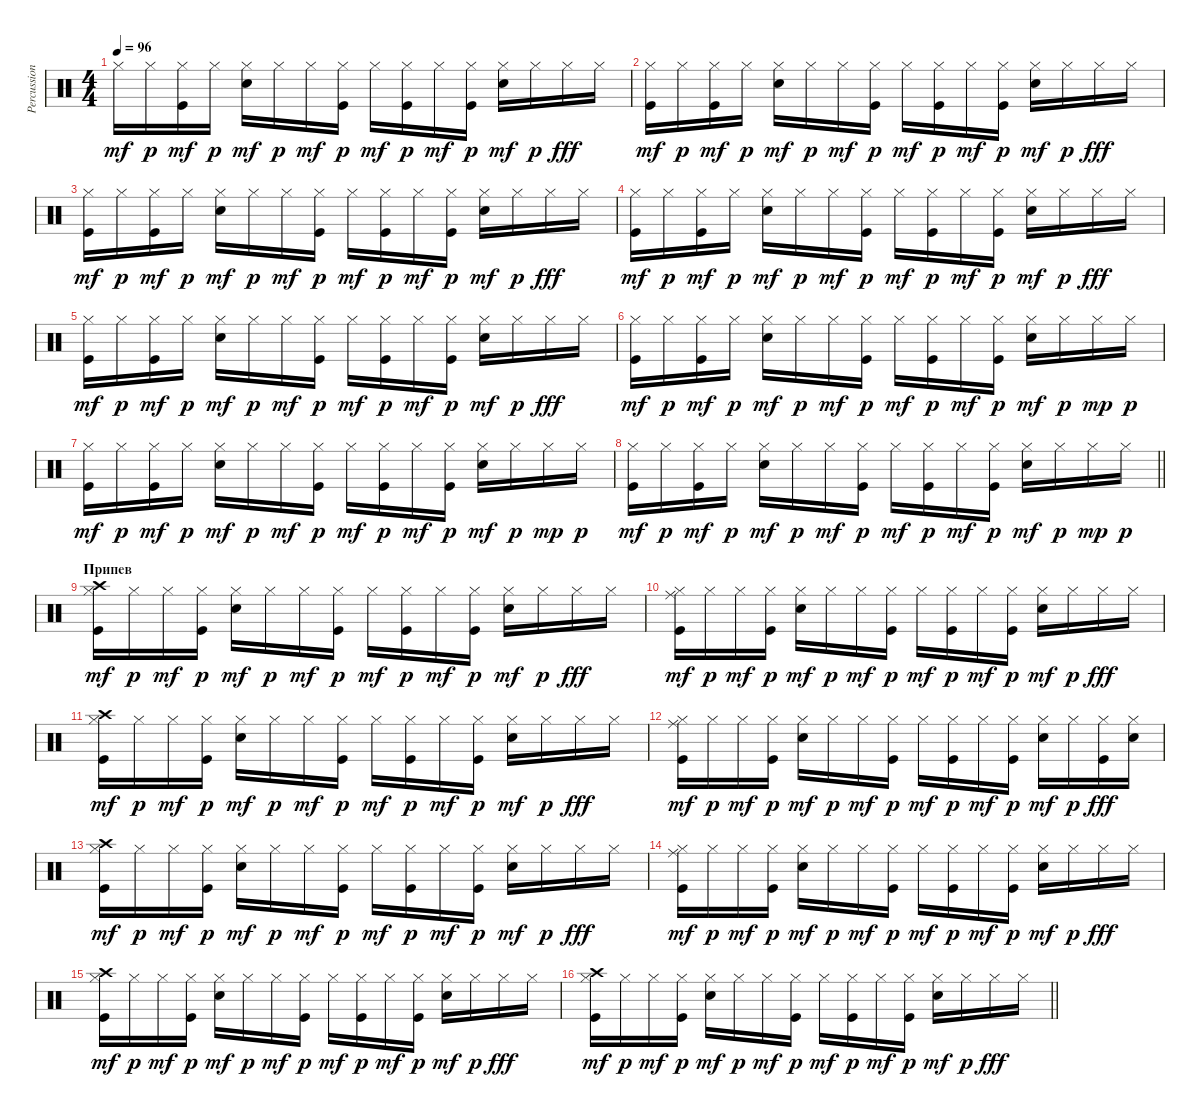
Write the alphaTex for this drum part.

\track ("Percussion" "Percussion") {instrument percussion}
\staff {score}
\articulation defaults
\ts (4 4)
\tempo 96
\clef neutral
\ks c "Hi-Hat (closed)".16{dy mf} "Hi-Hat (closed)".16{dy p}
("Hi-Hat (closed)" "Kick (hit)").16{dy mf} "Hi-Hat (closed)".16{dy p} ("Hi-Hat (closed)" "Snare (hit) 2").16{dy mf} "Hi-Hat (closed)".16{dy p} "Hi-Hat (closed)".16{dy mf} ("Hi-Hat (closed)" "Kick (hit)").16{dy p} "Hi-Hat (closed)".16{dy mf} ("Hi-Hat (closed)" "Kick (hit)").16{dy p} "Hi-Hat (closed)".16{dy mf} ("Hi-Hat (closed)" "Kick (hit)").16{dy p} ("Hi-Hat (closed)" "Snare (hit) 2").16{dy mf} "Hi-Hat (closed)".16{dy p} "Hi-Hat (closed)".16{dy fff} "Hi-Hat (closed)".16 |
("Hi-Hat (closed)" "Kick (hit)").16{dy mf} "Hi-Hat (closed)".16{dy p} ("Hi-Hat (closed)" "Kick (hit)").16{dy mf} "Hi-Hat (closed)".16{dy p} ("Hi-Hat (closed)" "Snare (hit) 2").16{dy mf} "Hi-Hat (closed)".16{dy p} "Hi-Hat (closed)".16{dy mf} ("Hi-Hat (closed)" "Kick (hit)").16{dy p} "Hi-Hat (closed)".16{dy mf} ("Hi-Hat (closed)" "Kick (hit)").16{dy p} "Hi-Hat (closed)".16{dy mf} ("Hi-Hat (closed)" "Kick (hit)").16{dy p} ("Hi-Hat (closed)" "Snare (hit) 2").16{dy mf} "Hi-Hat (closed)".16{dy p} "Hi-Hat (closed)".16{dy fff} "Hi-Hat (closed)".16 |
("Hi-Hat (closed)" "Kick (hit)").16{dy mf} "Hi-Hat (closed)".16{dy p} ("Hi-Hat (closed)" "Kick (hit)").16{dy mf} "Hi-Hat (closed)".16{dy p} ("Hi-Hat (closed)" "Snare (hit) 2").16{dy mf} "Hi-Hat (closed)".16{dy p} "Hi-Hat (closed)".16{dy mf} ("Hi-Hat (closed)" "Kick (hit)").16{dy p} "Hi-Hat (closed)".16{dy mf} ("Hi-Hat (closed)" "Kick (hit)").16{dy p} "Hi-Hat (closed)".16{dy mf} ("Hi-Hat (closed)" "Kick (hit)").16{dy p} ("Hi-Hat (closed)" "Snare (hit) 2").16{dy mf} "Hi-Hat (closed)".16{dy p} "Hi-Hat (closed)".16{dy fff} "Hi-Hat (closed)".16 |
("Hi-Hat (closed)" "Kick (hit)").16{dy mf} "Hi-Hat (closed)".16{dy p} ("Hi-Hat (closed)" "Kick (hit)").16{dy mf} "Hi-Hat (closed)".16{dy p} ("Hi-Hat (closed)" "Snare (hit) 2").16{dy mf} "Hi-Hat (closed)".16{dy p} "Hi-Hat (closed)".16{dy mf} ("Hi-Hat (closed)" "Kick (hit)").16{dy p} "Hi-Hat (closed)".16{dy mf} ("Hi-Hat (closed)" "Kick (hit)").16{dy p} "Hi-Hat (closed)".16{dy mf} ("Hi-Hat (closed)" "Kick (hit)").16{dy p} ("Hi-Hat (closed)" "Snare (hit) 2").16{dy mf} "Hi-Hat (closed)".16{dy p} "Hi-Hat (closed)".16{dy fff} "Hi-Hat (closed)".16 |
("Hi-Hat (closed)" "Kick (hit)").16{dy mf} "Hi-Hat (closed)".16{dy p} ("Hi-Hat (closed)" "Kick (hit)").16{dy mf} "Hi-Hat (closed)".16{dy p} ("Hi-Hat (closed)" "Snare (hit) 2").16{dy mf} "Hi-Hat (closed)".16{dy p} "Hi-Hat (closed)".16{dy mf} ("Hi-Hat (closed)" "Kick (hit)").16{dy p} "Hi-Hat (closed)".16{dy mf} ("Hi-Hat (closed)" "Kick (hit)").16{dy p} "Hi-Hat (closed)".16{dy mf} ("Hi-Hat (closed)" "Kick (hit)").16{dy p} ("Hi-Hat (closed)" "Snare (hit) 2").16{dy mf} "Hi-Hat (closed)".16{dy p} "Hi-Hat (closed)".16{dy fff} "Hi-Hat (closed)".16 |
("Hi-Hat (closed)" "Kick (hit)").16{dy mf} "Hi-Hat (closed)".16{dy p} ("Hi-Hat (closed)" "Kick (hit)").16{dy mf} "Hi-Hat (closed)".16{dy p} ("Hi-Hat (closed)" "Snare (hit) 2").16{dy mf} "Hi-Hat (closed)".16{dy p} "Hi-Hat (closed)".16{dy mf} ("Hi-Hat (closed)" "Kick (hit)").16{dy p} "Hi-Hat (closed)".16{dy mf} ("Hi-Hat (closed)" "Kick (hit)").16{dy p} "Hi-Hat (closed)".16{dy mf} ("Hi-Hat (closed)" "Kick (hit)").16{dy p} ("Hi-Hat (closed)" "Snare (hit) 2").16{dy mf} "Hi-Hat (closed)".16{dy p} "Hi-Hat (closed)".16{dy mp} "Hi-Hat (closed)".16{dy p} |
("Hi-Hat (closed)" "Kick (hit)").16{dy mf} "Hi-Hat (closed)".16{dy p} ("Hi-Hat (closed)" "Kick (hit)").16{dy mf} "Hi-Hat (closed)".16{dy p} ("Hi-Hat (closed)" "Snare (hit) 2").16{dy mf} "Hi-Hat (closed)".16{dy p} "Hi-Hat (closed)".16{dy mf} ("Hi-Hat (closed)" "Kick (hit)").16{dy p} "Hi-Hat (closed)".16{dy mf} ("Hi-Hat (closed)" "Kick (hit)").16{dy p} "Hi-Hat (closed)".16{dy mf} ("Hi-Hat (closed)" "Kick (hit)").16{dy p} ("Hi-Hat (closed)" "Snare (hit) 2").16{dy mf} "Hi-Hat (closed)".16{dy p} "Hi-Hat (closed)".16{dy mp} "Hi-Hat (closed)".16{dy p} |
\barLineRight lightlight
("Hi-Hat (closed)" "Kick (hit)").16{dy mf} "Hi-Hat (closed)".16{dy p} ("Hi-Hat (closed)" "Kick (hit)").16{dy mf} "Hi-Hat (closed)".16{dy p} ("Hi-Hat (closed)" "Snare (hit) 2").16{dy mf} "Hi-Hat (closed)".16{dy p} "Hi-Hat (closed)".16{dy mf} ("Hi-Hat (closed)" "Kick (hit)").16{dy p} "Hi-Hat (closed)".16{dy mf} ("Hi-Hat (closed)" "Kick (hit)").16{dy p} "Hi-Hat (closed)".16{dy mf} ("Hi-Hat (closed)" "Kick (hit)").16{dy p} ("Hi-Hat (closed)" "Snare (hit) 2").16{dy mf} "Hi-Hat (closed)".16{dy p} "Hi-Hat (closed)".16{dy mp} "Hi-Hat (closed)".16{dy p} |
\section ("" "Припев")
("Hi-Hat (closed)" "Crash high (hit)" "Kick (hit)").16{dy mf} "Hi-Hat (closed)".16{dy p} "Hi-Hat (closed)".16{dy mf} ("Hi-Hat (closed)" "Kick (hit)").16{dy p} ("Hi-Hat (closed)" "Snare (hit) 2").16{dy mf} "Hi-Hat (closed)".16{dy p} "Hi-Hat (closed)".16{dy mf} ("Hi-Hat (closed)" "Kick (hit)").16{dy p} "Hi-Hat (closed)".16{dy mf} ("Hi-Hat (closed)" "Kick (hit)").16{dy p} "Hi-Hat (closed)".16{dy mf} ("Hi-Hat (closed)" "Kick (hit)").16{dy p} ("Hi-Hat (closed)" "Snare (hit) 2").16{dy mf} "Hi-Hat (closed)".16{dy p} "Hi-Hat (closed)".16{dy fff} "Hi-Hat (closed)".16 |
("Hi-Hat (closed)" "Ride (middle)" "Kick (hit)").16{dy mf} "Hi-Hat (closed)".16{dy p} "Hi-Hat (closed)".16{dy mf} ("Hi-Hat (closed)" "Kick (hit)").16{dy p} ("Hi-Hat (closed)" "Snare (hit) 2").16{dy mf} "Hi-Hat (closed)".16{dy p} "Hi-Hat (closed)".16{dy mf} ("Hi-Hat (closed)" "Kick (hit)").16{dy p} "Hi-Hat (closed)".16{dy mf} ("Hi-Hat (closed)" "Kick (hit)").16{dy p} "Hi-Hat (closed)".16{dy mf} ("Hi-Hat (closed)" "Kick (hit)").16{dy p} ("Hi-Hat (closed)" "Snare (hit) 2").16{dy mf} "Hi-Hat (closed)".16{dy p} "Hi-Hat (closed)".16{dy fff} "Hi-Hat (closed)".16 |
("Hi-Hat (closed)" "Crash high (hit)" "Kick (hit)").16{dy mf} "Hi-Hat (closed)".16{dy p} "Hi-Hat (closed)".16{dy mf} ("Hi-Hat (closed)" "Kick (hit)").16{dy p} ("Hi-Hat (closed)" "Snare (hit) 2").16{dy mf} "Hi-Hat (closed)".16{dy p} "Hi-Hat (closed)".16{dy mf} ("Hi-Hat (closed)" "Kick (hit)").16{dy p} "Hi-Hat (closed)".16{dy mf} ("Hi-Hat (closed)" "Kick (hit)").16{dy p} "Hi-Hat (closed)".16{dy mf} ("Hi-Hat (closed)" "Kick (hit)").16{dy p} ("Hi-Hat (closed)" "Snare (hit) 2").16{dy mf} "Hi-Hat (closed)".16{dy p} "Hi-Hat (closed)".16{dy fff} "Hi-Hat (closed)".16 |
("Hi-Hat (closed)" "Ride (middle)" "Kick (hit)").16{dy mf} "Hi-Hat (closed)".16{dy p} "Hi-Hat (closed)".16{dy mf} ("Hi-Hat (closed)" "Kick (hit)").16{dy p} ("Hi-Hat (closed)" "Snare (hit) 2").16{dy mf} "Hi-Hat (closed)".16{dy p} "Hi-Hat (closed)".16{dy mf} ("Hi-Hat (closed)" "Kick (hit)").16{dy p} "Hi-Hat (closed)".16{dy mf} ("Hi-Hat (closed)" "Kick (hit)").16{dy p} "Hi-Hat (closed)".16{dy mf} ("Hi-Hat (closed)" "Kick (hit)").16{dy p} ("Hi-Hat (closed)" "Snare (hit) 2").16{dy mf} "Hi-Hat (closed)".16{dy p} ("Hi-Hat (closed)" "Kick (hit)").16{dy fff} ("Hi-Hat (closed)" "Snare (hit) 2").16 |
("Hi-Hat (closed)" "Crash high (hit)" "Kick (hit)").16{dy mf} "Hi-Hat (closed)".16{dy p} "Hi-Hat (closed)".16{dy mf} ("Hi-Hat (closed)" "Kick (hit)").16{dy p} ("Hi-Hat (closed)" "Snare (hit) 2").16{dy mf} "Hi-Hat (closed)".16{dy p} "Hi-Hat (closed)".16{dy mf} ("Hi-Hat (closed)" "Kick (hit)").16{dy p} "Hi-Hat (closed)".16{dy mf} ("Hi-Hat (closed)" "Kick (hit)").16{dy p} "Hi-Hat (closed)".16{dy mf} ("Hi-Hat (closed)" "Kick (hit)").16{dy p} ("Hi-Hat (closed)" "Snare (hit) 2").16{dy mf} "Hi-Hat (closed)".16{dy p} "Hi-Hat (closed)".16{dy fff} "Hi-Hat (closed)".16 |
("Hi-Hat (closed)" "Ride (middle)" "Kick (hit)").16{dy mf} "Hi-Hat (closed)".16{dy p} "Hi-Hat (closed)".16{dy mf} ("Hi-Hat (closed)" "Kick (hit)").16{dy p} ("Hi-Hat (closed)" "Snare (hit) 2").16{dy mf} "Hi-Hat (closed)".16{dy p} "Hi-Hat (closed)".16{dy mf} ("Hi-Hat (closed)" "Kick (hit)").16{dy p} "Hi-Hat (closed)".16{dy mf} ("Hi-Hat (closed)" "Kick (hit)").16{dy p} "Hi-Hat (closed)".16{dy mf} ("Hi-Hat (closed)" "Kick (hit)").16{dy p} ("Hi-Hat (closed)" "Snare (hit) 2").16{dy mf} "Hi-Hat (closed)".16{dy p} "Hi-Hat (closed)".16{dy fff} "Hi-Hat (closed)".16 |
("Hi-Hat (closed)" "Crash high (hit)" "Kick (hit)").16{dy mf} "Hi-Hat (closed)".16{dy p} "Hi-Hat (closed)".16{dy mf} ("Hi-Hat (closed)" "Kick (hit)").16{dy p} ("Hi-Hat (closed)" "Snare (hit) 2").16{dy mf} "Hi-Hat (closed)".16{dy p} "Hi-Hat (closed)".16{dy mf} ("Hi-Hat (closed)" "Kick (hit)").16{dy p} "Hi-Hat (closed)".16{dy mf} ("Hi-Hat (closed)" "Kick (hit)").16{dy p} "Hi-Hat (closed)".16{dy mf} ("Hi-Hat (closed)" "Kick (hit)").16{dy p} ("Hi-Hat (closed)" "Snare (hit) 2").16{dy mf} "Hi-Hat (closed)".16{dy p} "Hi-Hat (closed)".16{dy fff} "Hi-Hat (closed)".16 |
\barLineRight lightlight
("Hi-Hat (closed)" "Crash high (hit)" "Kick (hit)").16{dy mf} "Hi-Hat (closed)".16{dy p} "Hi-Hat (closed)".16{dy mf} ("Hi-Hat (closed)" "Kick (hit)").16{dy p} ("Hi-Hat (closed)" "Snare (hit) 2").16{dy mf} "Hi-Hat (closed)".16{dy p} "Hi-Hat (closed)".16{dy mf} ("Hi-Hat (closed)" "Kick (hit)").16{dy p} "Hi-Hat (closed)".16{dy mf} ("Hi-Hat (closed)" "Kick (hit)").16{dy p} "Hi-Hat (closed)".16{dy mf} ("Hi-Hat (closed)" "Kick (hit)").16{dy p} ("Hi-Hat (closed)" "Snare (hit) 2").16{dy mf} "Hi-Hat (closed)".16{dy p} "Hi-Hat (closed)".16{dy fff} "Hi-Hat (closed)".16
